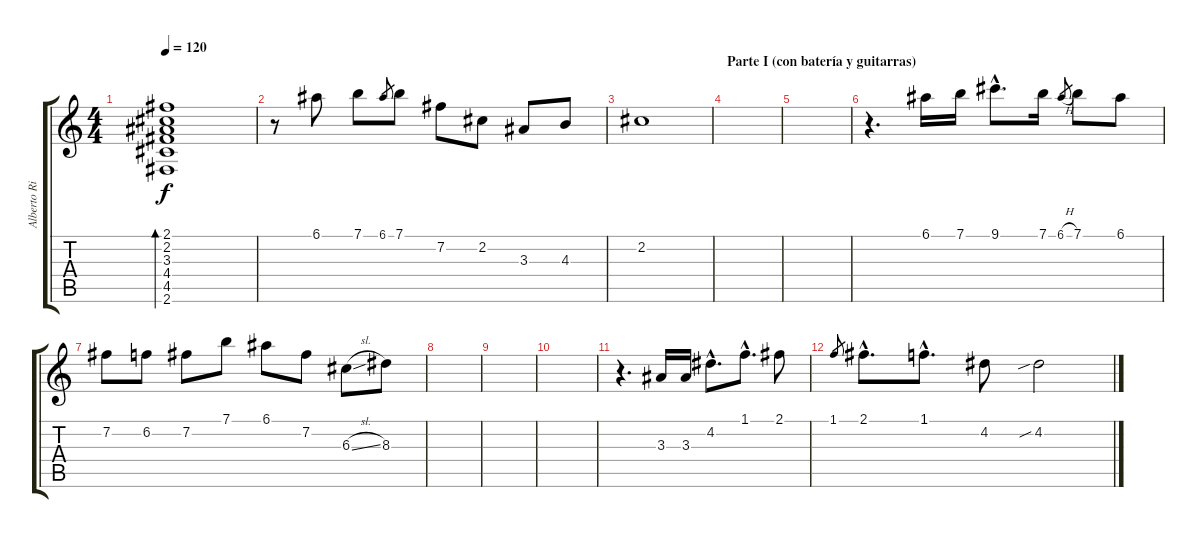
\track ("Alberto Rionda (Guitarra de Arreglos)" "Alberto Ri") {instrument acousticguitarnylon}
\staff {score tabs}
\tuning (E4 B3 G3 D3 A2 E2) {hide}
\ts (4 4)
\tempo 120
\clef g2
\ks c
(2.1 2.2 3.3 4.4 4.5 2.6).1{bd 120 dy f} |
r.8 6.1.8{volume 14} 7.1.8 6.1.8{gr} 7.1.8 7.2.8 2.2.8 3.3.8 4.3.8 |
2.2.1 |
\section ("" "Parte I (con batería y guitarras)")
|
|
r.4{d} 6.1.16 7.1.16 9.1{hac}.8{d} 7.1.16 6.1{h}.8{gr} 7.1.8 6.1.8 |
7.2.8 6.2.8 7.2.8 7.1.8 6.1.8 7.2.8 6.3{sl}.8 8.3.8 |
|
|
|
r.4{d} 3.3.16 3.3.16 4.2{hac}.8{d} 1.1{hac}.8{d} 2.1.8 |
1.1.8{gr} 2.1{hac}.8{d} 1.1{hac}.8{d} 4.2.8 4.2{sib}.2
